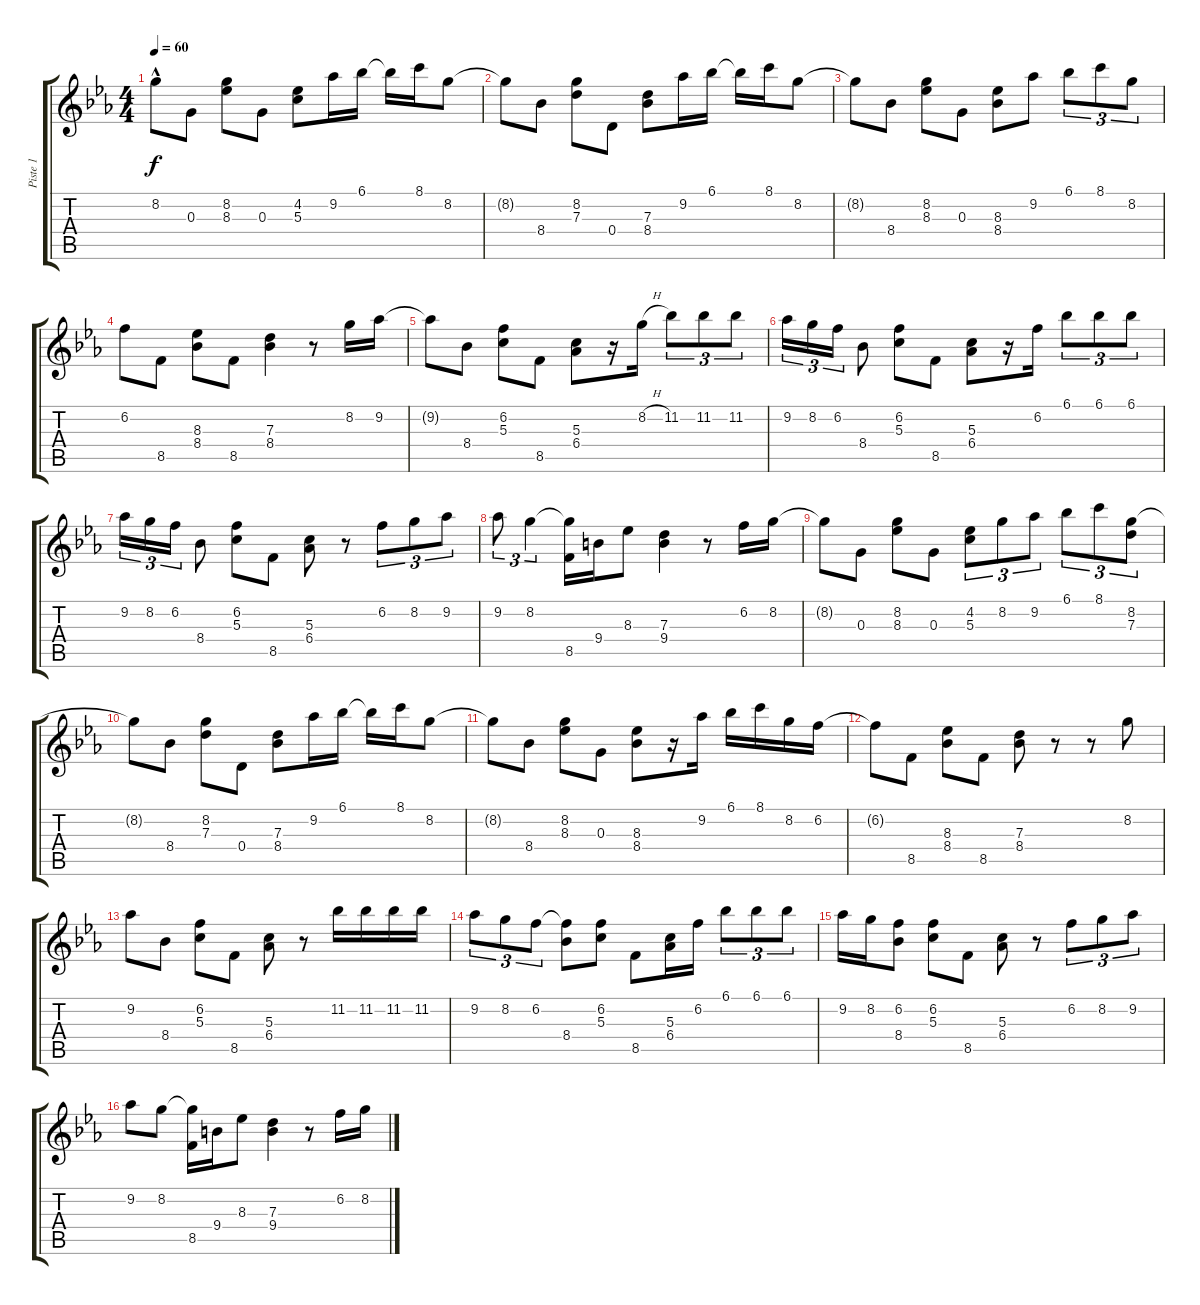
\track ("Piste 1" "Piste 1") {instrument acousticguitarnylon}
\staff {score tabs}
\tuning (E4 B3 G3 D3 A2 E2) {hide}
\ts (4 4)
\tempo 60
\clef g2
\ks eb
8.2{hac}.8{dy f instrument acousticguitarnylon} 0.3.8 (8.2 8.3).8 0.3.8 (4.2 5.3).8 9.2.16 6.1.16 6.1{t}.16 8.1.16 8.2.8 |
8.2{t}.8 8.4.8 (8.2 7.3).8 0.4.8 (7.3 8.4).8 9.2.16 6.1.16 6.1{t}.16 8.1.16 8.2.8 |
8.2{t}.8 8.4.8 (8.2 8.3).8 0.3.8 (8.3 8.4).8 9.2.8 6.1.8{tu (3 2)} 8.1.8{tu (3 2)} 8.2.8{tu (3 2)} |
6.2.8 8.5.8 (8.3 8.4).8 8.5.8 (7.3 8.4).4 r.8 8.2.16 9.2.16 |
9.2{t}.8 8.4.8 (6.2 5.3).8 8.5.8 (5.3 6.4).8 r.16 8.2{h}.16 11.2.8{tu (3 2)} 11.2.8{tu (3 2)} 11.2.8{tu (3 2)} |
9.2.16{tu (3 2)} 8.2.16{tu (3 2)} 6.2.16{tu (3 2)} 8.4.8 (6.2 5.3).8 8.5.8 (5.3 6.4).8 r.16 6.2.16 6.1.8{tu (3 2)} 6.1.8{tu (3 2)} 6.1.8{tu (3 2)} |
9.2.16{tu (3 2)} 8.2.16{tu (3 2)} 6.2.16{tu (3 2)} 8.4.8 (6.2 5.3).8 8.5.8 (5.3 6.4).8 r.8 6.2.8{tu (3 2)} 8.2.8{tu (3 2)} 9.2.8{tu (3 2)} |
9.2.8{tu (3 2)} 8.2.4{tu (3 2)} (8.2{t} 8.5).16 9.4.16 8.3.8 (7.3 9.4).4 r.8 6.2.16 8.2.16 |
8.2{t}.8 0.3.8 (8.2 8.3).8 0.3.8 (4.2 5.3).8{tu (3 2)} 8.2.8{tu (3 2)} 9.2.8{tu (3 2)} 6.1.8{tu (3 2)} 8.1.8{tu (3 2)} (8.2 7.3).8{tu (3 2)} |
8.2{t}.8 8.4.8 (8.2 7.3).8 0.4.8 (7.3 8.4).8 9.2.16 6.1.16 6.1{t}.16 8.1.16 8.2.8 |
8.2{t}.8 8.4.8 (8.2 8.3).8 0.3.8 (8.3 8.4).8 r.16 9.2.16 6.1.16 8.1.16 8.2.16 6.2.16 |
6.2{t}.8 8.5.8 (8.3 8.4).8 8.5.8 (7.3 8.4).8 r.8 r.8 8.2.8 |
9.2.8 8.4.8 (6.2 5.3).8 8.5.8 (5.3 6.4).8 r.8 11.2.16 11.2.16 11.2.16 11.2.16 |
9.2.8{tu (3 2)} 8.2.8{tu (3 2)} 6.2.8{tu (3 2)} (6.2{t} 8.4).8 (6.2 5.3).8 8.5.8 (5.3 6.4).16 6.2.16 6.1.8{tu (3 2)} 6.1.8{tu (3 2)} 6.1.8{tu (3 2)} |
9.2.16 8.2.16 (6.2 8.4).8 (6.2 5.3).8 8.5.8 (5.3 6.4).8 r.8 6.2.8{tu (3 2)} 8.2.8{tu (3 2)} 9.2.8{tu (3 2)} |
9.2.8 8.2.8 (8.2{t} 8.5).16 9.4.16 8.3.8 (7.3 9.4).4 r.8 6.2.16 8.2.16
